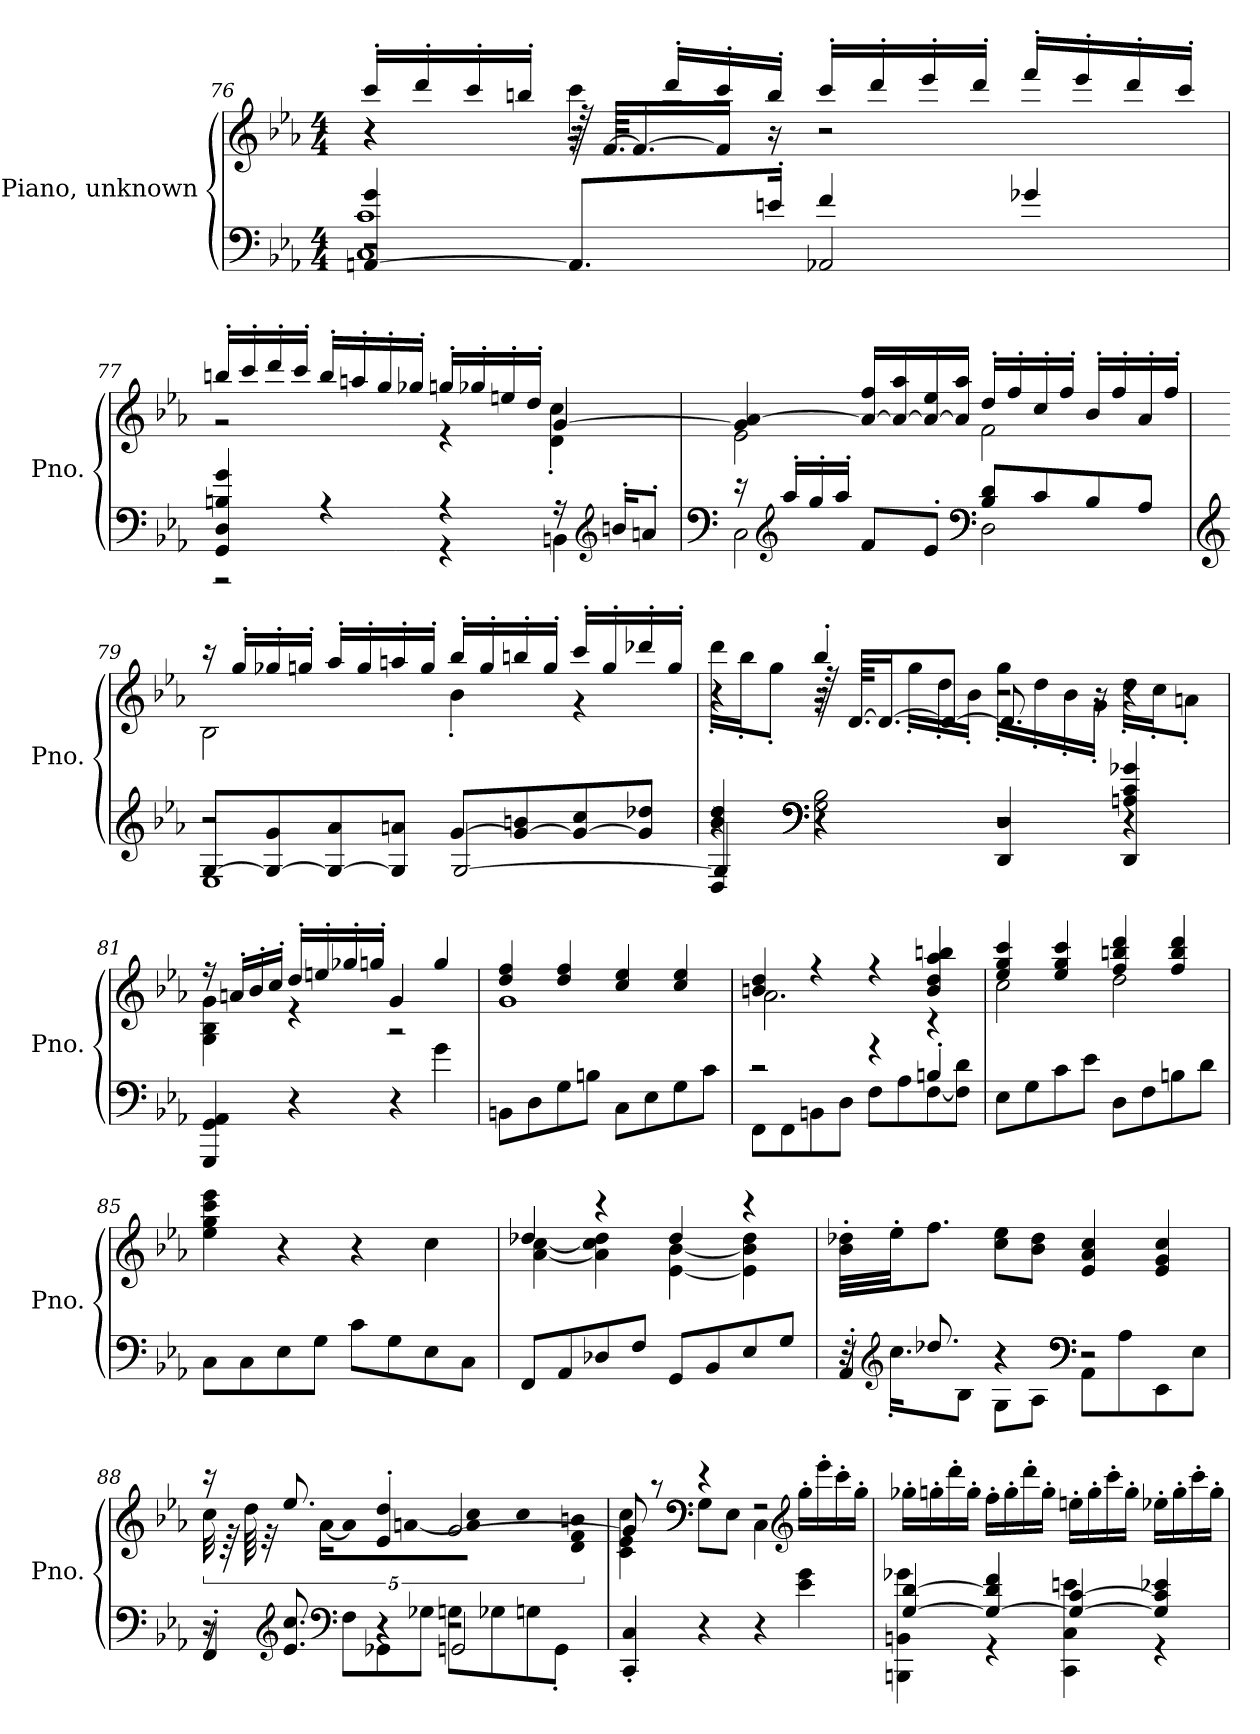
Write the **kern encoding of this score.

**kern	**kern
*part1	*part1
*staff2	*staff1
*I"Piano, unknown	*
*I'Pno.	*
!!LO:LB:g=z
*clefF4	*clefG2
*k[b-e-a-]	*k[b-e-a-]
*M4/4	*M4/4
=76	=76
*^	*^
*	*^	*	*^
[4AAn/ 4g/	1C 1c	2r	16ccc'/LL	4r	4r
.	.	.	16ddd'/	.	.
.	.	.	16ccc'/	.	.
.	.	.	16bbn'/JJ	.	.
8.AA/L]	.	.	16r	4ccc'\	128r
.	.	.	.	.	[64.f/KKLL
.	.	.	.	.	16.f/_
.	.	.	16ddd'/LL	.	.
.	.	.	16ccc'/	.	16f/JJ]
16en'/Jk	.	.	16bb'/JJ	.	16r
4f/	.	2AA-X/	16ccc'/LL	2r	2r
.	.	.	16ddd'/	.	.
.	.	.	16eee-'/	.	.
.	.	.	16ddd'/JJ	.	.
4g-X/	.	.	16fff'/LL	.	.
.	.	.	16eee-'/	.	.
.	.	.	16ddd'/	.	.
.	.	.	16ccc'/JJ	.	.
*	*v	*v	*	*	*
*	*	*	*v	*v
!!LO:PB:g=z
=77	=77	=77	=77
4GG/ 4D/ 4Bn/ 4g/	2r	16bbn'/LL	2r
.	.	16ccc'/	.
.	.	16ddd'/	.
.	.	16ccc'/JJ	.
4r	.	16bb'/LL	.
.	.	16aan'/	.
.	.	16gg'/	.
.	.	16gg-X'/JJ	.
4r	4r	16ggn'/LL	4r
.	.	16gg-X'/	.
.	.	16een'/	.
.	.	16dd'/JJ	.
16r	4BBn\	[4g/	4d\' 4cc\'
*clefG2	*	*	*
16bn'/KL	.	.	.
8an'/J	.	.	.
!!LO:LB:g=z	!!
=78	=78	=78	=78
*clefF4	*	*	*
16r	2C\	4g/] [4a-/	2e-\
*clefG2	*	*	*
16aa-'/LL	.	.	.
16gg'/	.	.	.
16aa-'/JJ	.	.	.
8f/L	.	16a-/_ 16ff/LL	.
.	.	16a-/_ 16aa-/	.
8e-'/J	.	16a-/_ 16ee-/	.
.	.	16a-/] 16aa-/JJ	.
*clefF4	*	*	*
8B-/ 8d/L	2D\	16dd'/LL	2f\
.	.	16ff'/	.
8c/	.	16cc'/	.
.	.	16ff'/JJ	.
8B-/	.	16b-'/LL	.
.	.	16ff'/	.
8A-/J	.	16a-'/	.
.	.	16ff'/JJ	.
*v	*v	*	*
=79	=79	=79
*clefG2	*	*
*^	*	*
*	*^	*	*
[8G/L	1E-	2r	16r	2B-\
.	.	.	16gg'/LL	.
8G/_ 8g/	.	.	16gg-X'/	.
.	.	.	16ggn'/JJ	.
8G/_ 8a-/	.	.	16aa-'/LL	.
.	.	.	16gg'/	.
8G/] 8an/J	.	.	16aan'/	.
.	.	.	16gg'/JJ	.
[8g/L	.	[2G/	16bb-'/LL	4b-'\
.	.	.	16gg'/	.
8g/_ 8bn/	.	.	16bbn'/	.
.	.	.	16gg'/JJ	.
8g/_ 8cc/	.	.	16ccc'/LL	4r
.	.	.	16gg'/	.
8g/] 8dd-X/J	.	.	16ddd-X'/	.
.	.	.	16gg'/JJ	.
!!LO:LB:g=z
=80	=80	=80	=80	=80
*	*	*	*	*^
4D/ 4b-/ 4dd/	4r	4G/]	4r	16ddd'\LL	4r
.	.	.	.	16bb-'\J	.
.	.	.	.	8gg'\J	.
*clefF4	*	*	*	*	*
4r	2G\ 2B-\	4r	4bb-'/	16r	128r
.	.	.	.	.	[64.d/KKLL
.	.	.	.	.	16.d/J_
.	.	.	.	16gg'\LL	.
.	.	.	.	16dd'\	8d/J_
.	.	.	.	16b-'\JJ	.
4DD/ 4D/	.	2r	2r	16gg'\LL	8.d/]
.	.	.	.	16dd'\	.
.	.	.	.	16b-'\	.
.	.	.	.	16g'\JJ	16r
4DD/ 4An/ 4c/ 4g-X/	4r	.	.	16dd'\LL	4r
.	.	.	.	16cc'\J	.
.	.	.	.	8an'\J	.
*v	*v	*v	*	*	*
*	*	*v	*v
=81	=81	=81
4GGG/ 4GG/ 4AA-/	16r	4G\ 4B-\ 4g\
.	16an'/LL	.
.	16b-'/	.
.	16cc'/JJ	.
4r	16dd'/LL	4r
.	16een'/	.
.	16gg-X'/	.
.	16ggn'/JJ	.
4r	4g/	2r
4g\	4gg/	.
=82	=82	=82
8BBn\L	4dd/ 4ff/	1g
8D\	.	.
8G\	4dd/ 4ff/	.
8Bn\J	.	.
8C\L	4cc/ 4ee-/	.
8E-\	.	.
8G\	4cc/ 4ee-/	.
8c\J	.	.
!!LO:LB:g=z	!!
=83	=83	=83
*^	*	*
2r	8FF\L	4bn/ 4dd/	2.a-\
.	8FF\	.	.
.	8BBn\	4r	.
.	8D\J	.	.
4r	8F\L	4r	.
.	8A-\	.	.
4Bn'/	[8F\	4b/ 4dd/ 4aa-/ 4bbn/	4r
.	8F\] 8d\J	.	.
*v	*v	*	*
=84	=84	=84
8E-\L	4ee-/ 4gg/ 4ccc/	2cc\
8G\	.	.
8c\	4ee-/ 4gg/ 4ccc/	.
8e-\J	.	.
8D\L	4ff/ 4bbn/ 4ddd/	2dd\
8F\	.	.
8Bn\	4ff/ 4bb/ 4ddd/	.
8d\J	.	.
*	*v	*v
=85	=85
8C\L	4ee-\ 4gg\ 4ccc\ 4eee-\
8C\	.
8E-\	4r
8G\J	.
8c\L	4r
8G\	.
8E-\	4cc\
8C\J	.
=86	=86
*	*^
8FF/L	4dd-X/	[4a-\ [4cc\
8AA-/	.	.
8D-X/	4r	4a-\] 4cc\] 4dd-\
8F/J	.	.
8GG/L	4dd-/	[4e-\ [4b-\
8BB-/	.	.
8E-/	4r	4e-\] 4b-\] 4dd-\
8G/J	.	.
*	*v	*v
!!LO:LB:g=z
=87	=87
*^	*
*	*^	*
16r	32r	4AA-'/	32b-\' 32dd-X\'LLL
*clefG2	*	*	*
.	16.cc'\KL	.	32ee-'\JJ
8.dd-X/	.	.	8.ff\J
.	8B-\J	.	.
4r	8G\L	4r	8cc\ 8ee-\L
.	8A-\J	.	8b-\ 8dd-\J
*clefF4	*	*	*
2r	8AA-\L	2r	4e-/ 4a-/ 4cc/
.	8A-\	.	.
.	8EE-\	.	4e-/ 4g/ 4cc/
.	8E-\J	.	.
=88	=88	=88	=88
*	*	*	*^
16r	8r	4FF'/	16r	40cc\
.	.	.	.	80r
.	.	.	.	80dd\
.	.	.	.	40r
*clefG2	*	*	*	*
8.e-/ 8.cc/	.	.	8.ee-/	.
.	.	.	.	[20a-\KL
*clefF4	*	*	*	*
.	8F\L	.	.	8a-\]
4r	8GG-X\	4r	4e-/' 4dd/'	[8an\
.	8G-X\J	.	.	8a\] 8cc\J
2r	8Gn\L	2GGn/	[2g/	4cc\
.	8G-X\	.	.	.
.	8Gn\	.	.	4d\ 4f\ 4bn\
.	8GG'\J	.	.	.
*v	*v	*v	*	*
!!LO:LB:g=z	!!
=89	=89	=89
4CC/' 4C/'	8g/]	4c\ 4e-\ 4cc\
.	8r	.
*	*clefF4	*
4r	4r	8G\L
.	.	8E-\J
4r	2r	4C\
*	*clefG2	*
4e-\ 4g\	.	16gg'\LL
.	.	16eee-'\
.	.	16ccc'\
.	.	16gg'\JJ
*	*v	*v
=90	=90
*^	*
[4G/ [4d/	4BBBn\ 4BBn\ 4g-X\	16gg-X'\LL
.	.	16ggn'\
.	.	16ddd'\
.	.	16gg'\JJ
4G/_ 4d/] 4f/	4r	16ff'\LL
.	.	16gg'\
.	.	16ddd'\
.	.	16gg'\JJ
4G/_ [4c/	4CC\ 4C\ 4en\	16een'\LL
.	.	16gg'\
.	.	16ccc'\
.	.	16gg'\JJ
4G/] 4c/] 4e-X/	4r	16ee-X'\LL
.	.	16gg'\
.	.	16ccc'\
.	.	16gg'\JJ
*v	*v	*
=	=
*-	*-
